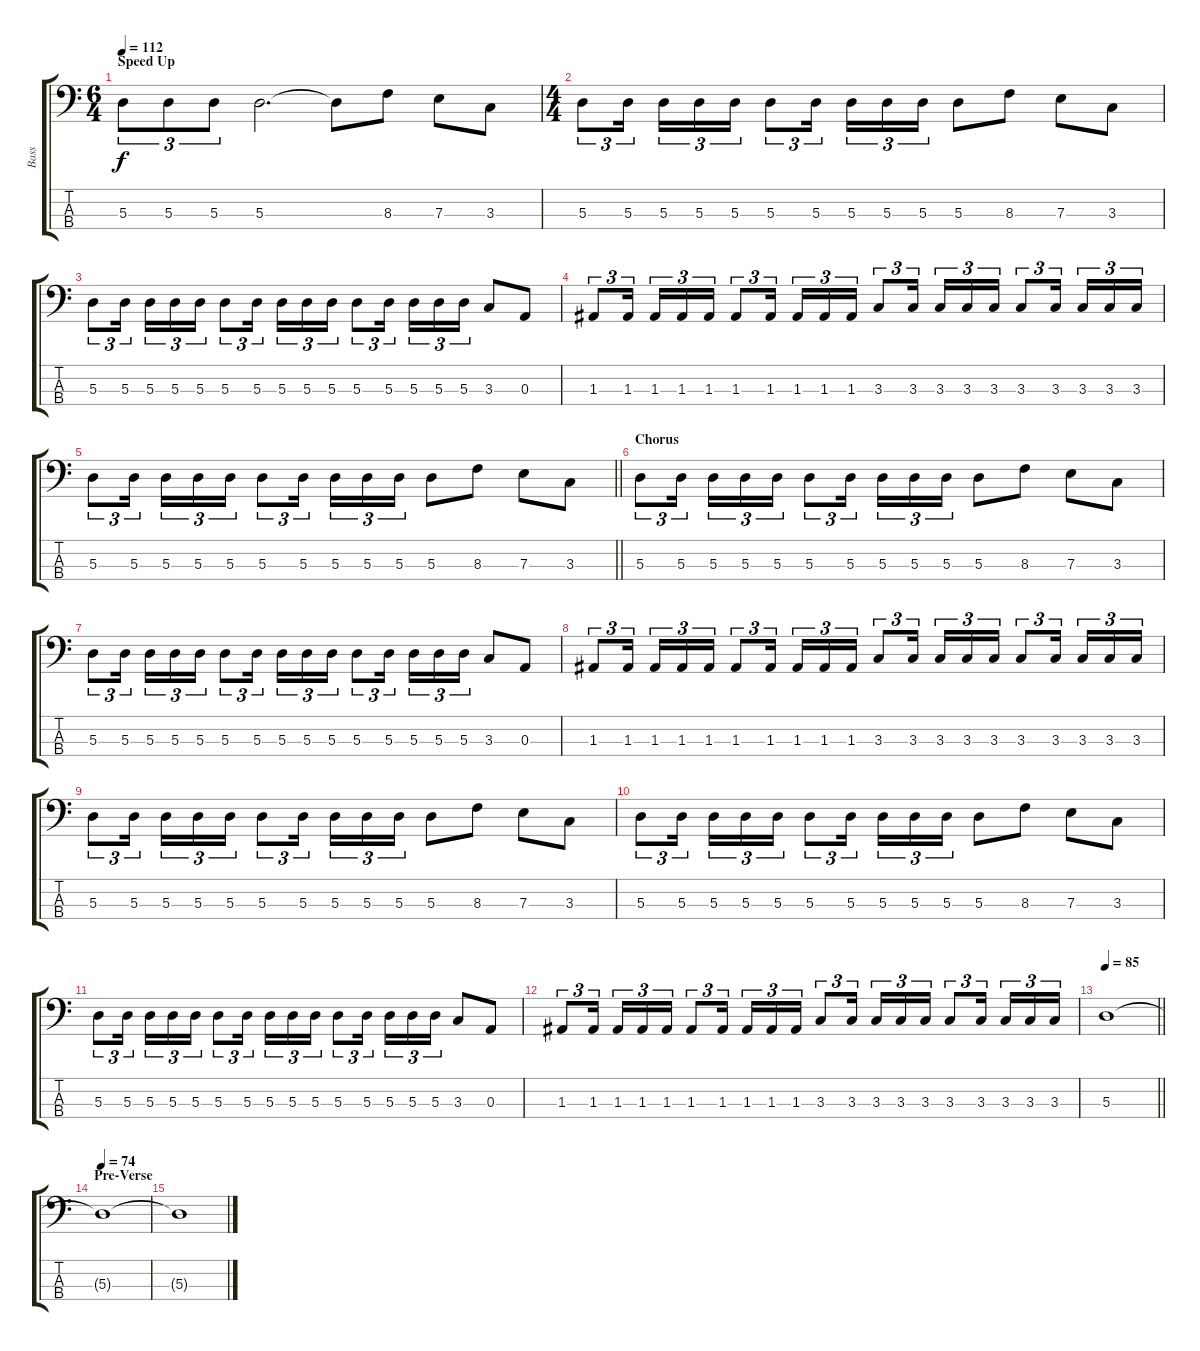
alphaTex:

\track ("Bass" "Bass") {instrument electricbassfinger}
\staff {score tabs}
\tuning (G2 D2 A1 E1) {hide}
\ts (6 4)
\section ("" "Speed Up")
\tempo 112
\clef f4
\ks c
5.3.8{tu (3 2) dy f} 5.3.8{tu (3 2)} 5.3.8{tu (3 2)} 5.3.2{d} 5.3{t}.8 8.3.8 7.3.8 3.3.8 |
\ts (4 4)
5.3.8{tu (3 2)} 5.3.16{tu (3 2) beam splitsecondary} 5.3.16{tu (3 2)} 5.3.16{tu (3 2)} 5.3.16{tu (3 2)} 5.3.8{tu (3 2)} 5.3.16{tu (3 2) beam splitsecondary} 5.3.16{tu (3 2)} 5.3.16{tu (3 2)} 5.3.16{tu (3 2)} 5.3.8 8.3.8 7.3.8 3.3.8 |
5.3.8{tu (3 2)} 5.3.16{tu (3 2) beam splitsecondary} 5.3.16{tu (3 2)} 5.3.16{tu (3 2)} 5.3.16{tu (3 2)} 5.3.8{tu (3 2)} 5.3.16{tu (3 2) beam splitsecondary} 5.3.16{tu (3 2)} 5.3.16{tu (3 2)} 5.3.16{tu (3 2)} 5.3.8{tu (3 2)} 5.3.16{tu (3 2) beam splitsecondary} 5.3.16{tu (3 2)} 5.3.16{tu (3 2)} 5.3.16{tu (3 2)} 3.3.8 0.3.8 |
1.3.8{tu (3 2)} 1.3.16{tu (3 2) beam splitsecondary} 1.3.16{tu (3 2)} 1.3.16{tu (3 2)} 1.3.16{tu (3 2)} 1.3.8{tu (3 2)} 1.3.16{tu (3 2) beam splitsecondary} 1.3.16{tu (3 2)} 1.3.16{tu (3 2)} 1.3.16{tu (3 2)} 3.3.8{tu (3 2)} 3.3.16{tu (3 2) beam splitsecondary} 3.3.16{tu (3 2)} 3.3.16{tu (3 2)} 3.3.16{tu (3 2)} 3.3.8{tu (3 2)} 3.3.16{tu (3 2) beam splitsecondary} 3.3.16{tu (3 2)} 3.3.16{tu (3 2)} 3.3.16{tu (3 2)} |
\barLineRight lightlight
5.3.8{tu (3 2)} 5.3.16{tu (3 2) beam splitsecondary} 5.3.16{tu (3 2)} 5.3.16{tu (3 2)} 5.3.16{tu (3 2)} 5.3.8{tu (3 2)} 5.3.16{tu (3 2) beam splitsecondary} 5.3.16{tu (3 2)} 5.3.16{tu (3 2)} 5.3.16{tu (3 2)} 5.3.8 8.3.8 7.3.8 3.3.8 |
\section ("" "Chorus")
5.3.8{tu (3 2)} 5.3.16{tu (3 2) beam splitsecondary} 5.3.16{tu (3 2)} 5.3.16{tu (3 2)} 5.3.16{tu (3 2)} 5.3.8{tu (3 2)} 5.3.16{tu (3 2) beam splitsecondary} 5.3.16{tu (3 2)} 5.3.16{tu (3 2)} 5.3.16{tu (3 2)} 5.3.8 8.3.8 7.3.8 3.3.8 |
5.3.8{tu (3 2)} 5.3.16{tu (3 2) beam splitsecondary} 5.3.16{tu (3 2)} 5.3.16{tu (3 2)} 5.3.16{tu (3 2)} 5.3.8{tu (3 2)} 5.3.16{tu (3 2) beam splitsecondary} 5.3.16{tu (3 2)} 5.3.16{tu (3 2)} 5.3.16{tu (3 2)} 5.3.8{tu (3 2)} 5.3.16{tu (3 2) beam splitsecondary} 5.3.16{tu (3 2)} 5.3.16{tu (3 2)} 5.3.16{tu (3 2)} 3.3.8 0.3.8 |
1.3.8{tu (3 2)} 1.3.16{tu (3 2) beam splitsecondary} 1.3.16{tu (3 2)} 1.3.16{tu (3 2)} 1.3.16{tu (3 2)} 1.3.8{tu (3 2)} 1.3.16{tu (3 2) beam splitsecondary} 1.3.16{tu (3 2)} 1.3.16{tu (3 2)} 1.3.16{tu (3 2)} 3.3.8{tu (3 2)} 3.3.16{tu (3 2) beam splitsecondary} 3.3.16{tu (3 2)} 3.3.16{tu (3 2)} 3.3.16{tu (3 2)} 3.3.8{tu (3 2)} 3.3.16{tu (3 2) beam splitsecondary} 3.3.16{tu (3 2)} 3.3.16{tu (3 2)} 3.3.16{tu (3 2)} |
5.3.8{tu (3 2)} 5.3.16{tu (3 2) beam splitsecondary} 5.3.16{tu (3 2)} 5.3.16{tu (3 2)} 5.3.16{tu (3 2)} 5.3.8{tu (3 2)} 5.3.16{tu (3 2) beam splitsecondary} 5.3.16{tu (3 2)} 5.3.16{tu (3 2)} 5.3.16{tu (3 2)} 5.3.8 8.3.8 7.3.8 3.3.8 |
5.3.8{tu (3 2)} 5.3.16{tu (3 2) beam splitsecondary} 5.3.16{tu (3 2)} 5.3.16{tu (3 2)} 5.3.16{tu (3 2)} 5.3.8{tu (3 2)} 5.3.16{tu (3 2) beam splitsecondary} 5.3.16{tu (3 2)} 5.3.16{tu (3 2)} 5.3.16{tu (3 2)} 5.3.8 8.3.8 7.3.8 3.3.8 |
5.3.8{tu (3 2)} 5.3.16{tu (3 2) beam splitsecondary} 5.3.16{tu (3 2)} 5.3.16{tu (3 2)} 5.3.16{tu (3 2)} 5.3.8{tu (3 2)} 5.3.16{tu (3 2) beam splitsecondary} 5.3.16{tu (3 2)} 5.3.16{tu (3 2)} 5.3.16{tu (3 2)} 5.3.8{tu (3 2)} 5.3.16{tu (3 2) beam splitsecondary} 5.3.16{tu (3 2)} 5.3.16{tu (3 2)} 5.3.16{tu (3 2)} 3.3.8 0.3.8 |
1.3.8{tu (3 2)} 1.3.16{tu (3 2) beam splitsecondary} 1.3.16{tu (3 2)} 1.3.16{tu (3 2)} 1.3.16{tu (3 2)} 1.3.8{tu (3 2)} 1.3.16{tu (3 2) beam splitsecondary} 1.3.16{tu (3 2)} 1.3.16{tu (3 2)} 1.3.16{tu (3 2)} 3.3.8{tu (3 2)} 3.3.16{tu (3 2) beam splitsecondary} 3.3.16{tu (3 2)} 3.3.16{tu (3 2)} 3.3.16{tu (3 2)} 3.3.8{tu (3 2)} 3.3.16{tu (3 2) beam splitsecondary} 3.3.16{tu (3 2)} 3.3.16{tu (3 2)} 3.3.16{tu (3 2)} |
\tempo 85
\barLineRight lightlight
5.3.1 |
\section ("" "Pre-Verse")
\tempo 74
5.3{t}.1 |
5.3{t}.1
